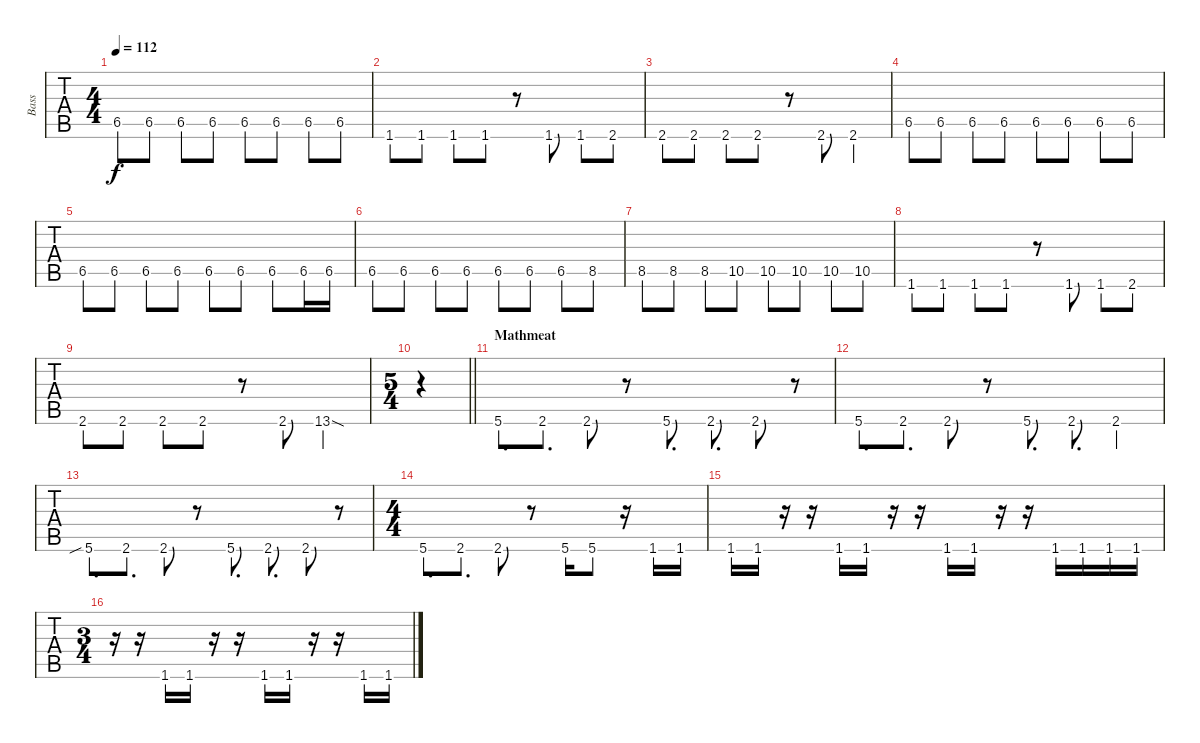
\track ("Bass" "Bass") {instrument electricbasspick}
\staff {tabs}
\tuning (B2 Gb2 D2 A1 E1 B0) {hide}
\ts (4 4)
\tempo 112
\clef f4
\ks c
6.5.8{dy f} 6.5.8 6.5.8 6.5.8 6.5.8 6.5.8 6.5.8 6.5.8 |
1.6.8 1.6.8 1.6.8 1.6.8 r.8 1.6.8 1.6.8 2.6.8 |
2.6.8 2.6.8 2.6.8 2.6.8 r.8 2.6.8 2.6.4 |
6.5.8 6.5.8 6.5.8 6.5.8 6.5.8 6.5.8 6.5.8 6.5.8 |
6.5.8 6.5.8 6.5.8 6.5.8 6.5.8 6.5.8 6.5.8 6.5.16 6.5.16 |
6.5.8 6.5.8 6.5.8 6.5.8 6.5.8 6.5.8 6.5.8 8.5.8 |
8.5.8 8.5.8 8.5.8 10.5.8 10.5.8 10.5.8 10.5.8 10.5.8 |
1.6.8 1.6.8 1.6.8 1.6.8 r.8 1.6.8 1.6.8 2.6.8 |
2.6.8 2.6.8 2.6.8 2.6.8 r.8 2.6.8 13.6{sod}.4 |
\ts (5 4)
\barLineRight lightlight
|
\section ("" "Mathmeat")
5.6.8{d} 2.6.8{d} 2.6.8 r.8 5.6.8{d} 2.6.8{d} 2.6.8 r.8 |
5.6.8{d} 2.6.8{d} 2.6.8 r.8 5.6.8{d} 2.6.8{d} 2.6.4 |
5.6{sib}.8{d} 2.6.8{d} 2.6.8 r.8 5.6.8{d} 2.6.8{d} 2.6.8 r.8 |
\ts (4 4)
5.6.8{d} 2.6.8{d} 2.6.8 r.8 5.6.16 5.6.8 r.16 1.6.16 1.6.16 |
1.6.16 1.6.16 r.16 r.16 1.6.16 1.6.16 r.16 r.16 1.6.16 1.6.16 r.16 r.16 1.6.16 1.6.16 1.6.16 1.6.16 |
\ts (3 4)
r.16 r.16 1.6.16 1.6.16 r.16 r.16 1.6.16 1.6.16 r.16 r.16 1.6.16 1.6.16
